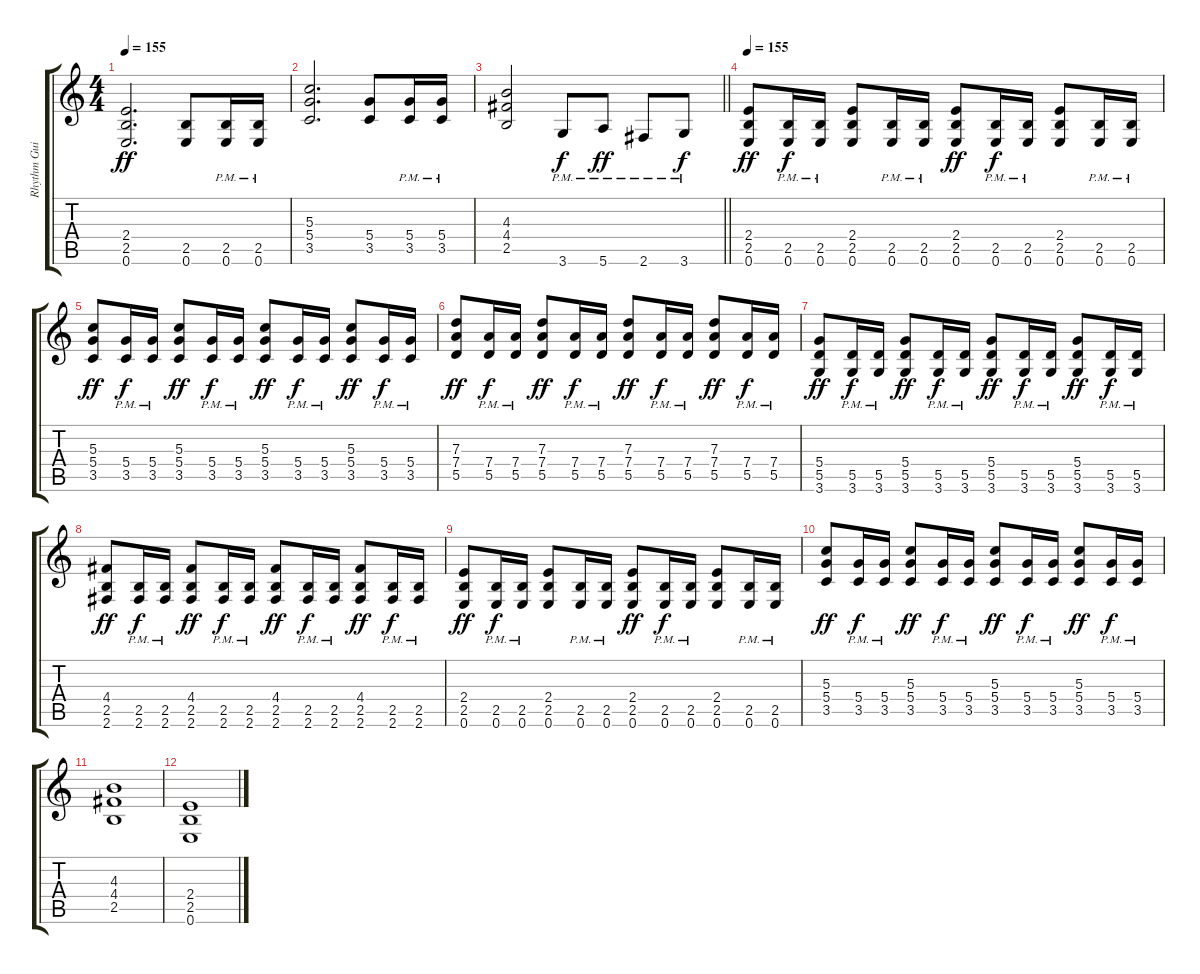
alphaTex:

\track ("Rhythm Guitar" "Rhythm Gui") {solo instrument overdrivenguitar}
\staff {score tabs}
\tuning (E4 B3 G3 D3 A2 E2) {hide}
\ts (4 4)
\tempo 155
\clef g2
\ks c
(2.4 2.5 0.6).2{d dy ff} (2.5 0.6).8 (2.5{pm} 0.6{pm}).16 (2.5{pm} 0.6{pm}).16 |
(5.3 5.4 3.5).2{d} (5.4 3.5).8 (5.4{pm} 3.5{pm}).16 (5.4{pm} 3.5{pm}).16 |
\barLineRight lightlight
(4.3 4.4 2.5).2 3.6{pm}.8{dy f} 5.6{pm}.8{dy ff} 2.6{pm}.8 3.6{pm}.8{dy f} |
\section ("" "")
\tempo 155
(2.4 2.5 0.6).8{dy ff} (2.5{pm} 0.6{pm}).16{dy f} (2.5{pm} 0.6{pm}).16 (2.4 2.5 0.6).8 (2.5{pm} 0.6{pm}).16 (2.5{pm} 0.6{pm}).16 (2.4 2.5 0.6).8{dy ff} (2.5{pm} 0.6{pm}).16{dy f} (2.5{pm} 0.6{pm}).16 (2.4 2.5 0.6).8 (2.5{pm} 0.6{pm}).16 (2.5{pm} 0.6{pm}).16 |
(5.3 5.4 3.5).8{dy ff} (5.4{pm} 3.5{pm}).16{dy f} (5.4{pm} 3.5{pm}).16 (5.3 5.4 3.5).8{dy ff} (5.4{pm} 3.5{pm}).16{dy f} (5.4{pm} 3.5{pm}).16 (5.3 5.4 3.5).8{dy ff} (5.4{pm} 3.5{pm}).16{dy f} (5.4{pm} 3.5{pm}).16 (5.3 5.4 3.5).8{dy ff} (5.4{pm} 3.5{pm}).16{dy f} (5.4{pm} 3.5{pm}).16 |
(7.3 7.4 5.5).8{dy ff} (7.4{pm} 5.5{pm}).16{dy f} (7.4{pm} 5.5{pm}).16 (7.3 7.4 5.5).8{dy ff} (7.4{pm} 5.5{pm}).16{dy f} (7.4{pm} 5.5{pm}).16 (7.3 7.4 5.5).8{dy ff} (7.4{pm} 5.5{pm}).16{dy f} (7.4{pm} 5.5{pm}).16 (7.3 7.4 5.5).8{dy ff} (7.4{pm} 5.5{pm}).16{dy f} (7.4{pm} 5.5{pm}).16 |
(5.4 5.5 3.6).8{dy ff} (5.5{pm} 3.6{pm}).16{dy f} (5.5{pm} 3.6{pm}).16 (5.4 5.5 3.6).8{dy ff} (5.5{pm} 3.6{pm}).16{dy f} (5.5{pm} 3.6{pm}).16 (5.4 5.5 3.6).8{dy ff} (5.5{pm} 3.6{pm}).16{dy f} (5.5{pm} 3.6{pm}).16 (5.4 5.5 3.6).8{dy ff} (5.5{pm} 3.6{pm}).16{dy f} (5.5{pm} 3.6{pm}).16 |
(4.4 2.5 2.6).8{dy ff} (2.5{pm} 2.6{pm}).16{dy f} (2.5{pm} 2.6{pm}).16 (4.4 2.5 2.6).8{dy ff} (2.5{pm} 2.6{pm}).16{dy f} (2.5{pm} 2.6{pm}).16 (4.4 2.5 2.6).8{dy ff} (2.5{pm} 2.6{pm}).16{dy f} (2.5{pm} 2.6{pm}).16 (4.4 2.5 2.6).8{dy ff} (2.5{pm} 2.6{pm}).16{dy f} (2.5{pm} 2.6{pm}).16 |
(2.4 2.5 0.6).8{dy ff} (2.5{pm} 0.6{pm}).16{dy f} (2.5{pm} 0.6{pm}).16 (2.4 2.5 0.6).8 (2.5{pm} 0.6{pm}).16 (2.5{pm} 0.6{pm}).16 (2.4 2.5 0.6).8{dy ff} (2.5{pm} 0.6{pm}).16{dy f} (2.5{pm} 0.6{pm}).16 (2.4 2.5 0.6).8 (2.5{pm} 0.6{pm}).16 (2.5{pm} 0.6{pm}).16 |
(5.3 5.4 3.5).8{dy ff} (5.4{pm} 3.5{pm}).16{dy f} (5.4{pm} 3.5{pm}).16 (5.3 5.4 3.5).8{dy ff} (5.4{pm} 3.5{pm}).16{dy f} (5.4{pm} 3.5{pm}).16 (5.3 5.4 3.5).8{dy ff} (5.4{pm} 3.5{pm}).16{dy f} (5.4{pm} 3.5{pm}).16 (5.3 5.4 3.5).8{dy ff} (5.4{pm} 3.5{pm}).16{dy f} (5.4{pm} 3.5{pm}).16 |
(4.3 4.4 2.5).1 |
(2.4 2.5 0.6).1
